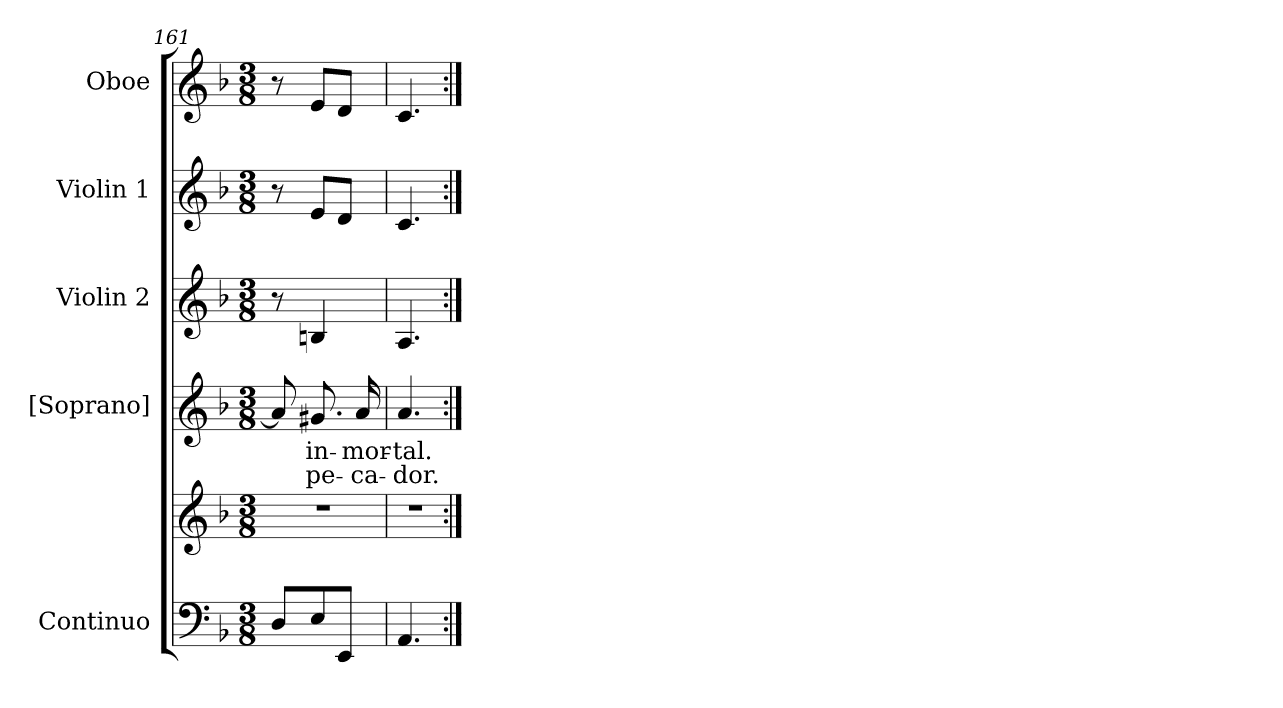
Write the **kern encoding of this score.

**kern	**kern	**kern	**text	**text	**kern	**kern	**kern
*part5	*part5	*part4	*part4	*part4	*part3	*part2	*part1
*staff6	*staff5	*staff4	*staff4	*staff4	*staff3	*staff2	*staff1
*I"Continuo	*	*I"[Soprano]	*	*	*I"Violin 2	*I"Violin 1	*I"Oboe
*I'Cont.	*	*I'S.	*	*	*I'Vln. 2	*I'Vln. 1	*I'Ob.
*clefF4	*clefG2	*clefG2	*	*	*clefG2	*clefG2	*clefG2
*k[b-]	*k[b-]	*k[b-]	*	*	*k[b-]	*k[b-]	*k[b-]
*F:	*F:	*F:	*	*	*F:	*F:	*F:
*M3/8	*M3/8	*M3/8	*	*	*M3/8	*M3/8	*M3/8
=161	=161	=161	=161	=161	=161	=161	=161
!	!LO:N:vis=1	!	!	!	!	!	!
8Di/L	4.r	8ai/]	.	.	8r	8r	8r
!	!	!	!LO:LY:b:color=#000000	!LO:LY:b:color=#000000	!	!	!
8Ei/	.	8.g#Xi/	in-	pe-	4Bni/	8ei/L	8ei/L
8EEi/J	.	.	.	.	.	8di/J	8di/J
!	!	!	!LO:LY:b:color=#000000	!LO:LY:b:color=#000000	!	!	!
.	.	16ai/	-mor-	-ca-	.	.	.
=162	=162	=162	=162	=162	=162	=162	=162
!	!LO:N:vis=1	!	!	!	!	!	!
!	!	!	!LO:LY:b:color=#000000	!LO:LY:b:color=#000000	!	!	!
4.AAi/	4.r	4.ai/	-tal.	-dor.	4.Ai/	4.ci/	4.ci/
=:|!	=:|!	=:|!	=:|!	=:|!	=:|!	=:|!	=:|!
*-	*-	*-	*-	*-	*-	*-	*-
